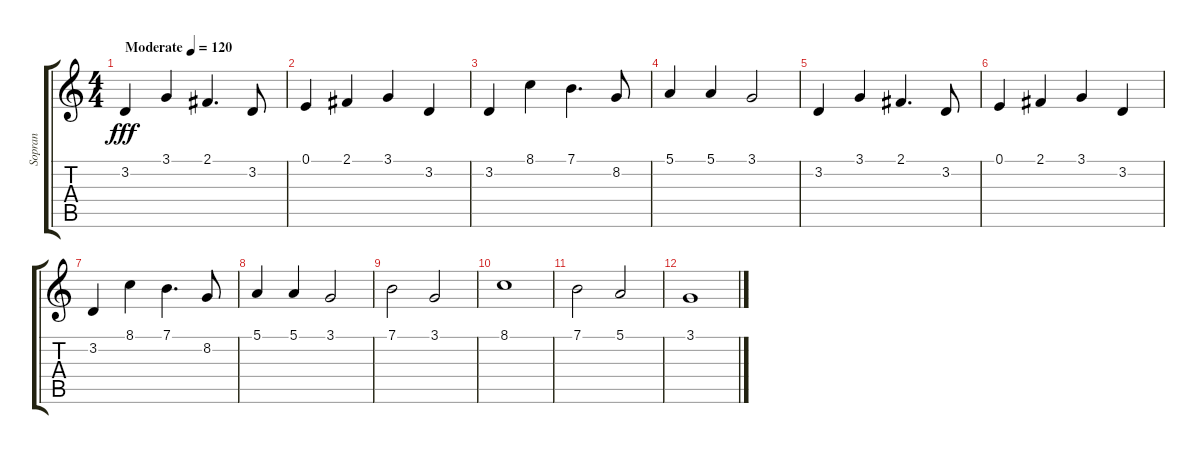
\track ("Sopran" "Sopran") {instrument lead6voice}
\staff {score tabs}
\tuning (E4 B3 G3 D3 A2 E2) {hide}
\ts (4 4)
\tempo (120 "Moderate")
\clef g2
\ks c
3.2.4{dy fff instrument lead6voice} 3.1.4 2.1.4{d} 3.2.8 |
0.1.4 2.1.4 3.1.4 3.2.4 |
3.2.4 8.1.4 7.1.4{d} 8.2.8 |
5.1.4 5.1.4 3.1.2 |
3.2.4 3.1.4 2.1.4{d} 3.2.8 |
0.1.4 2.1.4 3.1.4 3.2.4 |
3.2.4 8.1.4 7.1.4{d} 8.2.8 |
5.1.4 5.1.4 3.1.2 |
7.1.2 3.1.2 |
8.1.1 |
7.1.2 5.1.2 |
3.1.1
